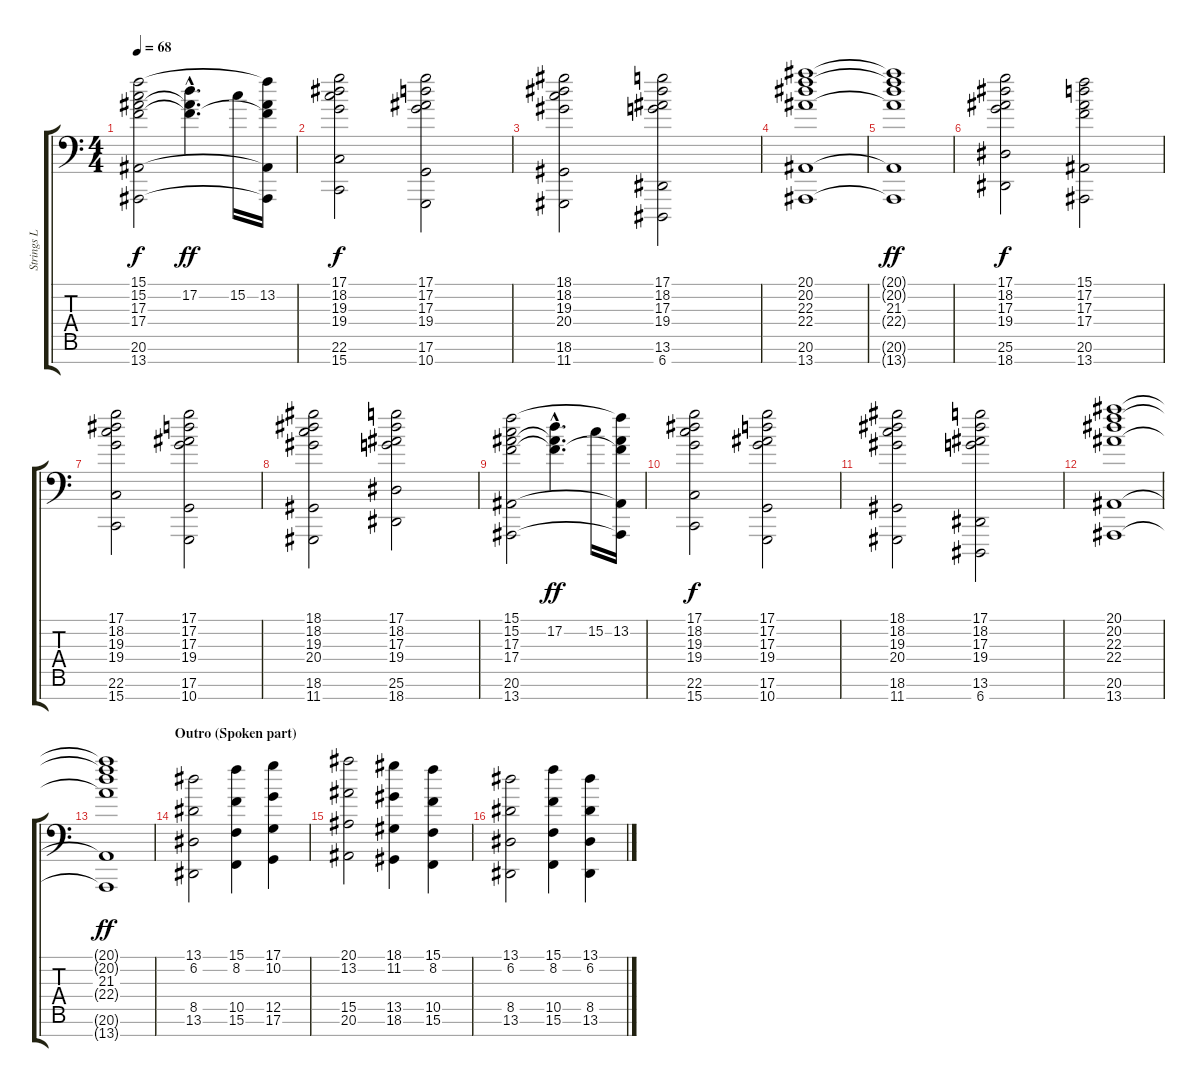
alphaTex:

\track ("Strings L" "Strings L") {instrument stringensemble2}
\staff {score tabs}
\tuning (D4 A3 F3 C3 G2 D1 A0) {hide}
\ts (4 4)
\tempo 68
\clef f4
\ks c
(15.1 15.2 17.3 17.4 20.6 13.7).2{dy f} (17.2{hac} 17.3{hac t} 17.4{hac t}).4{d dy ff} 15.2.16 (15.1{t} 13.2 17.4{t} 20.6{t} 13.7{t}).16 |
(17.1 18.2 19.3 19.4 22.6 15.7).2{dy f} (17.1 17.2 17.3 19.4 17.6 10.7).2 |
(18.1 18.2 19.3 20.4 18.6 11.7).2 (17.1 18.2 17.3 19.4 13.6 6.7).2 |
(20.1 20.2 22.3 22.4 20.6 13.7).1 |
(20.1{t} 20.2{t} 21.3 22.4{t} 20.6{t} 13.7{t}).1{dy ff} |
(17.1 18.2 17.3 19.4 25.6 18.7).2{dy f} (15.1 17.2 17.3 17.4 20.6 13.7).2 |
(17.1 18.2 19.3 19.4 22.6 15.7).2 (17.1 17.2 17.3 19.4 17.6 10.7).2 |
(18.1 18.2 19.3 20.4 18.6 11.7).2 (17.1 18.2 17.3 19.4 25.6 18.7).2 |
(15.1 15.2 17.3 17.4 20.6 13.7).2 (17.2{hac} 17.3{hac t} 17.4{hac t}).4{d dy ff} 15.2.16 (15.1{t} 13.2 17.4{t} 20.6{t} 13.7{t}).16 |
(17.1 18.2 19.3 19.4 22.6 15.7).2{dy f} (17.1 17.2 17.3 19.4 17.6 10.7).2 |
(18.1 18.2 19.3 20.4 18.6 11.7).2 (17.1 18.2 17.3 19.4 13.6 6.7).2 |
(20.1 20.2 22.3 22.4 20.6 13.7).1 |
(20.1{t} 20.2{t} 21.3 22.4{t} 20.6{t} 13.7{t}).1{dy ff} |
\section ("" "Outro (Spoken part)")
(13.1 6.2 8.5 13.6).2 (15.1 8.2 10.5 15.6).4 (17.1 10.2 12.5 17.6).4 |
(20.1 13.2 15.5 20.6).2 (18.1 11.2 13.5 18.6).4 (15.1 8.2 10.5 15.6).4 |
(13.1 6.2 8.5 13.6).2 (15.1 8.2 10.5 15.6).4 (13.1 6.2 8.5 13.6).4
